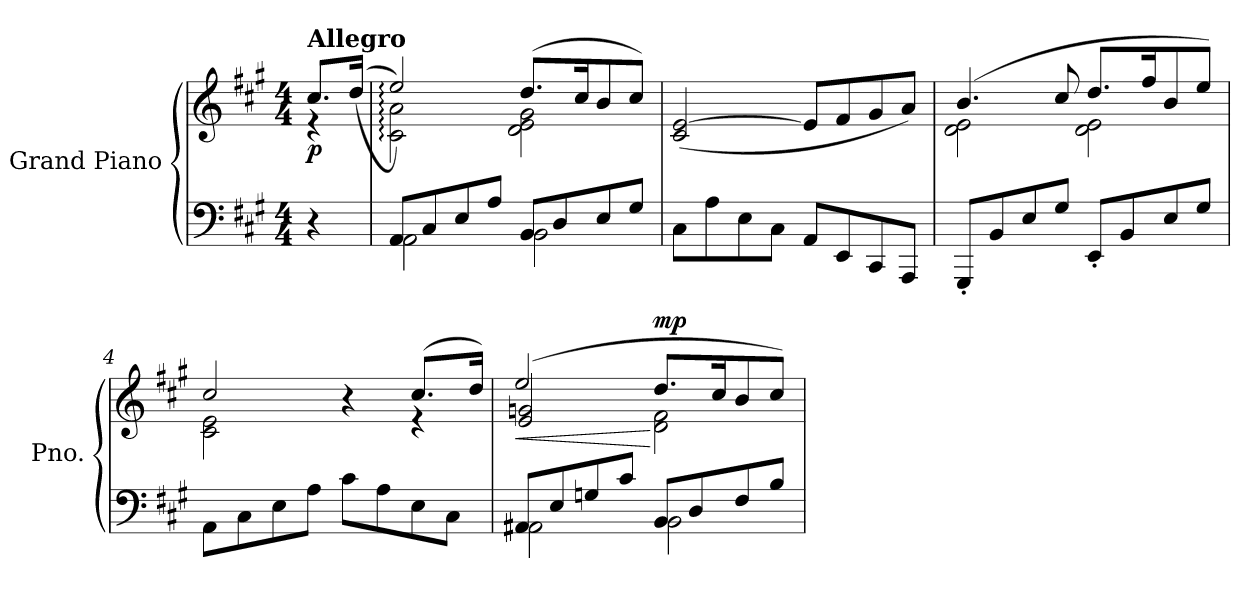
**kern	**kern	**dynam
*part1	*part1	*part1
*staff2	*staff1	*staff1/2
*I"Grand Piano	*	*
*I'Pno.	*	*
*clefF4	*clefG2	*
*k[f#c#g#]	*k[f#c#g#]	*
*M4/4	*M4/4	*
=	=	=
*	*^	*
!	!LO:TX:a:B:t=Allegro	!	!
!	!	!	!LO:DY:b
4r	(>8.cc#/L	4r	p
.	(>(<16dd/Jk	.	.
=1	=1	=1	=1
*^	*	*^	*
8AA/L	2AA\	2ee/	2c#\ 2a\	2c#/yy: 2a/yy: 2ee/yy:))	.
8C#/	.	.	.	.	.
8E/	.	.	.	.	.
8A/J	.	.	.	.	.
8BB/L	2BB\	(8.dd/L	2d\ 2e\ 2g#\	2ryy	.
8D/	.	.	.	.	.
.	.	16cc#/K	.	.	.
8E/	.	8b/	.	.	.
8G#/J	.	8cc#/J)	.	.	.
*v	*v	*	*	*	*
*	*v	*v	*v	*
=2	=2	=2
8C#\L	(<2c#/ [2e/	.
8A\	.	.
8E\	.	.
8C#\J	.	.
8AA/L	8e/L]	.
8EE/	8f#/	.
8CC#/	8g#/	.
8AAA/J	8a/J)	.
=3	=3	=3
*	*^	*
8GGG#'/L	(>4.b/	2d\ 2e\	.
8BB/	.	.	.
8E/	.	.	.
8G#/J	8cc#/	.	.
8EE'/L	8.dd/L	2d\ 2e\	.
8BB/	.	.	.
.	16ff#/K	.	.
8E/	8b/	.	.
8G#/J	8ee/J)	.	.
!!LO:LB:g=z	!!
=4	=4	=4	=4
8AA\L	2cc#/	2c#\ 2e\	.
8C#\	.	.	.
8E\	.	.	.
8A\J	.	.	.
8c#\L	4r	4ryy	.
8A\	.	.	.
8E\	(>8.cc#/L	4r	.
8C#\J	.	.	.
.	16dd/Jk)	.	.
=5	=5	=5	=5
*^	*	*	*
!	!	!	!	!LO:HP:b
8AA#X/L	2AA#\	(>2ee/	2e/ 2gn/	<
8E/	.	.	.	.
8Gn/	.	.	.	.
8c#/J	.	.	.	.
!	!	!	!	!LO:DY:n=1:a
8BB/L	2BB\	8.dd/L	2d\ 2f#\	[ mp
8D/	.	.	.	.
.	.	16cc#/K	.	.
8F#/	.	8b/	.	.
8B/J	.	8cc#/J)	.	.
*v	*v	*	*	*
*	*v	*v	*
=	=	=
*-	*-	*-
